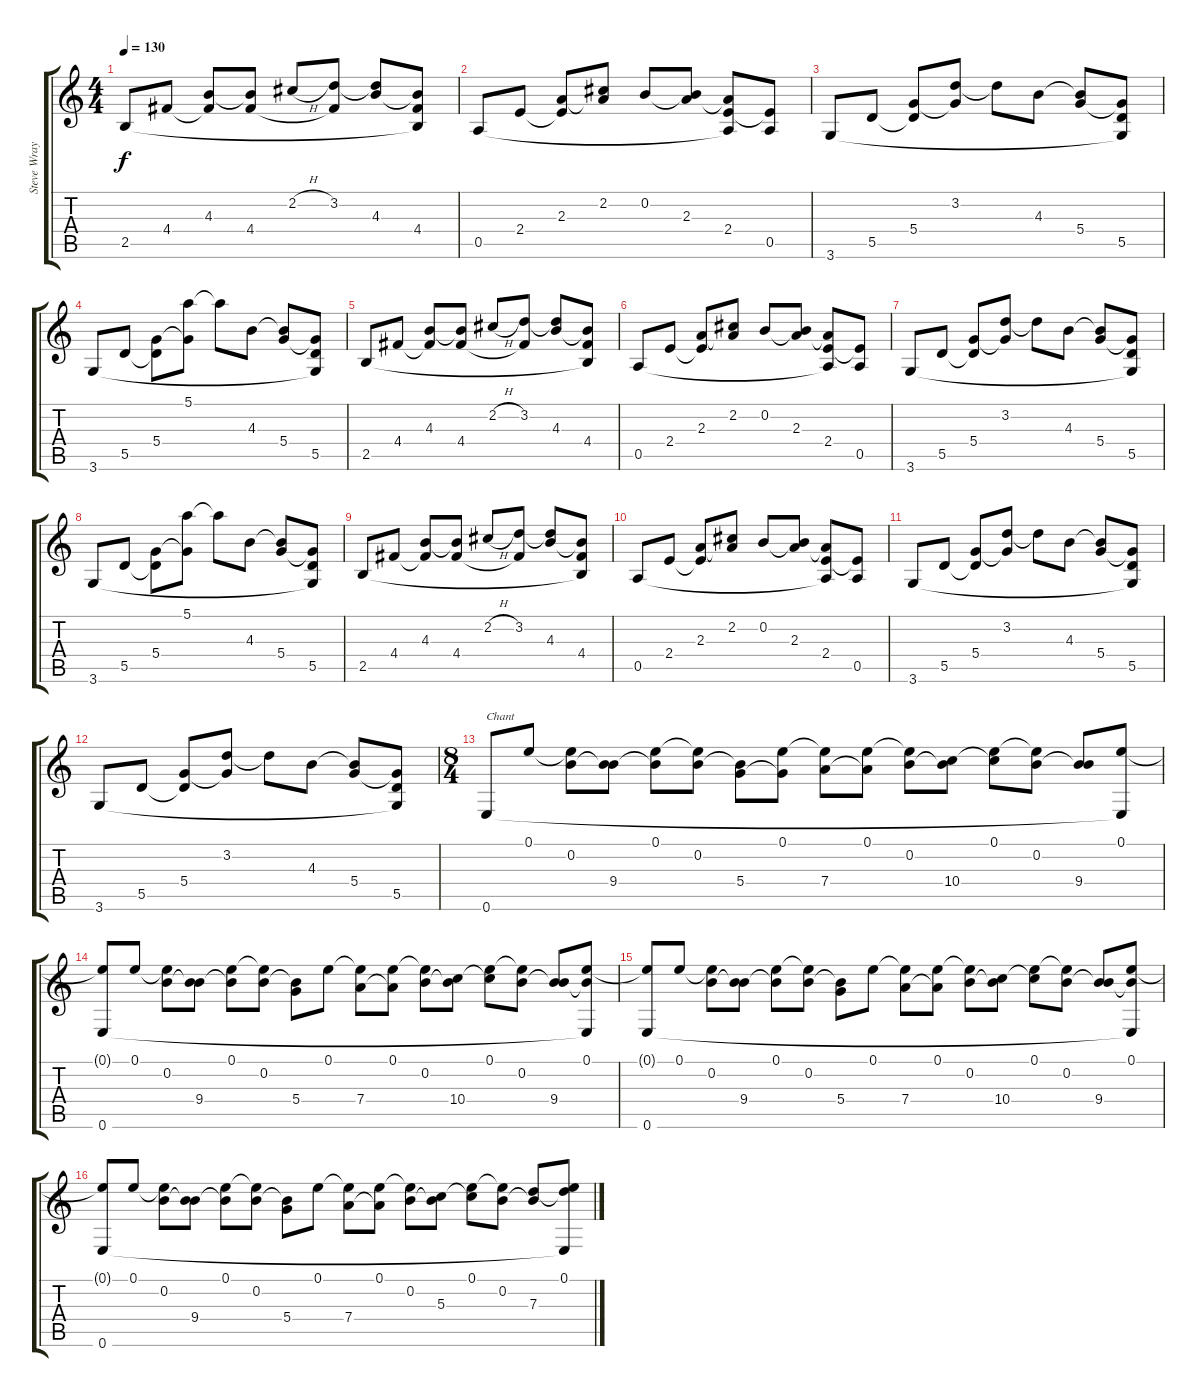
\track ("Steve Wray" "Steve Wray") {instrument acousticguitarsteel}
\staff {score tabs}
\tuning (E4 B3 G3 D3 A2 E2) {hide}
\ts (4 4)
\tempo 130
\clef g2
\ks c
2.5.8{dy f} 4.4.8 (4.3 4.4{t}).8 (4.3{t} 4.4).8 2.2{h}.8 (3.2 4.4{t}).8 (3.2{t} 4.3).8 (4.3{t} 4.4 2.5{t}).8 |
0.5.8 2.4.8 (2.3 2.4{t}).8 (2.2 2.3{t}).8 0.2.8 (0.2{t} 2.3).8 (2.3{t} 2.4 0.5{t}).8 (2.4{t} 0.5).8 |
3.6.8 5.5.8 (5.4 5.5{t}).8 (3.2 5.4{t}).8 3.2{t}.8 4.3.8 (4.3{t} 5.4).8 (5.4{t} 5.5 3.6{t}).8 |
3.6.8 5.5.8 (5.4 5.5{t}).8 (5.1 5.4{t}).8 5.1{t}.8 4.3.8 (4.3{t} 5.4).8 (5.4{t} 5.5 3.6{t}).8 |
2.5.8 4.4.8 (4.3 4.4{t}).8 (4.3{t} 4.4).8 2.2{h}.8 (3.2 4.4{t}).8 (3.2{t} 4.3).8 (4.3{t} 4.4 2.5{t}).8 |
0.5.8 2.4.8 (2.3 2.4{t}).8 (2.2 2.3{t}).8 0.2.8 (0.2{t} 2.3).8 (2.3{t} 2.4 0.5{t}).8 (2.4{t} 0.5).8 |
3.6.8 5.5.8 (5.4 5.5{t}).8 (3.2 5.4{t}).8 3.2{t}.8 4.3.8 (4.3{t} 5.4).8 (5.4{t} 5.5 3.6{t}).8 |
3.6.8 5.5.8 (5.4 5.5{t}).8 (5.1 5.4{t}).8 5.1{t}.8 4.3.8 (4.3{t} 5.4).8 (5.4{t} 5.5 3.6{t}).8 |
2.5.8 4.4.8 (4.3 4.4{t}).8 (4.3{t} 4.4).8 2.2{h}.8 (3.2 4.4{t}).8 (3.2{t} 4.3).8 (4.3{t} 4.4 2.5{t}).8 |
0.5.8 2.4.8 (2.3 2.4{t}).8 (2.2 2.3{t}).8 0.2.8 (0.2{t} 2.3).8 (2.3{t} 2.4 0.5{t}).8 (2.4{t} 0.5).8 |
3.6.8 5.5.8 (5.4 5.5{t}).8 (3.2 5.4{t}).8 3.2{t}.8 4.3.8 (4.3{t} 5.4).8 (5.4{t} 5.5 3.6{t}).8 |
3.6.8 5.5.8 (5.4 5.5{t}).8 (3.2 5.4{t}).8 3.2{t}.8 4.3.8 (4.3{t} 5.4).8 (5.4{t} 5.5 3.6{t}).8 |
\ts (8 4)
0.6.8{txt "Chant"} 0.1.8 (0.1{t} 0.2).8 (0.2{t} 9.4).8 (0.1 9.4{t}).8 (0.1{t} 0.2).8 (0.2{t} 5.4).8 (0.1 5.4{t}).8 (0.1{t} 7.4).8 (0.1 7.4{t}).8 (0.1{t} 0.2).8 (0.2{t} 10.4).8 (0.1 10.4{t}).8 (0.1{t} 0.2).8 (0.2{t} 9.4).8 (0.1 0.6{t}).8 |
(0.1{t} 0.6).8 0.1.8 (0.1{t} 0.2).8 (0.2{t} 9.4).8 (0.1 9.4{t}).8 (0.1{t} 0.2).8 (0.2{t} 5.4).8 0.1.8 (0.1{t} 7.4).8 (0.1 7.4{t}).8 (0.1{t} 0.2).8 (0.2{t} 10.4).8 (0.1 10.4{t}).8 (0.1{t} 0.2).8 (0.2{t} 9.4).8 (0.1 9.4{t} 0.6{t}).8 |
(0.1{t} 0.6).8 0.1.8 (0.1{t} 0.2).8 (0.2{t} 9.4).8 (0.1 9.4{t}).8 (0.1{t} 0.2).8 (0.2{t} 5.4).8 0.1.8 (0.1{t} 7.4).8 (0.1 7.4{t}).8 (0.1{t} 0.2).8 (0.2{t} 10.4).8 (0.1 10.4{t}).8 (0.1{t} 0.2).8 (0.2{t} 9.4).8 (0.1 9.4{t} 0.6{t}).8 |
(0.1{t} 0.6).8 0.1.8 (0.1{t} 0.2).8 (0.2{t} 9.4).8 (0.1 9.4{t}).8 (0.1{t} 0.2).8 (0.2{t} 5.4).8 0.1.8 (0.1{t} 7.4).8 (0.1 7.4{t}).8 (0.1{t} 0.2).8 (0.2{t} 5.3).8 (0.1 5.3{t}).8 (0.1{t} 0.2).8 (0.2{t} 7.3).8 (0.1 7.3{t} 0.6{t}).8
